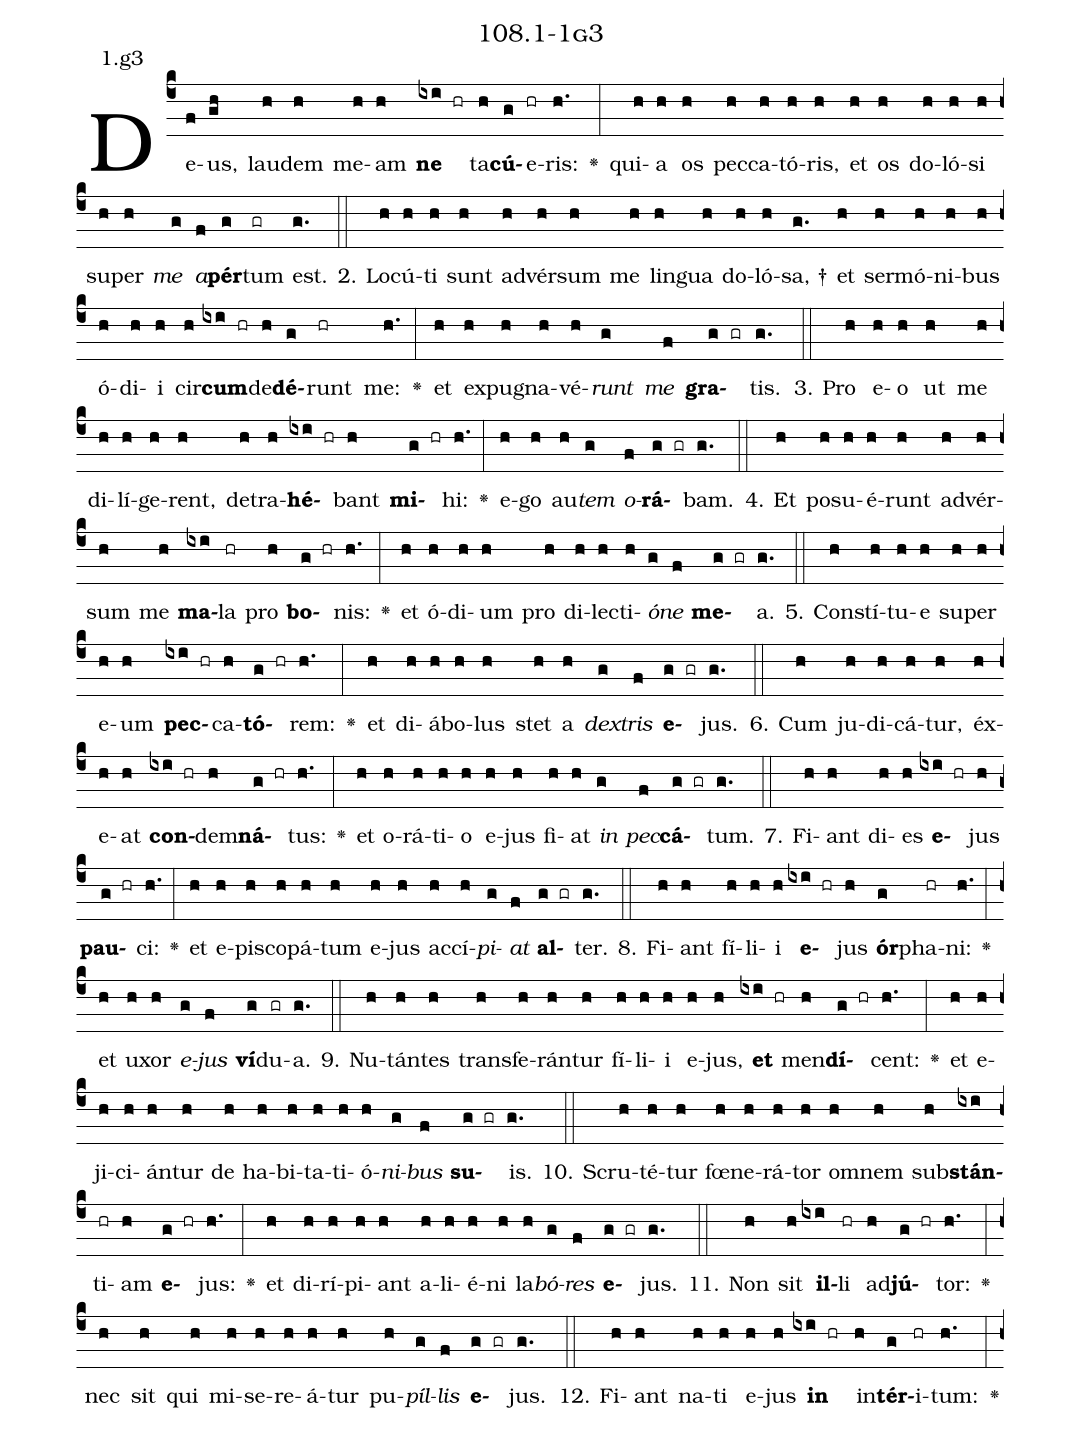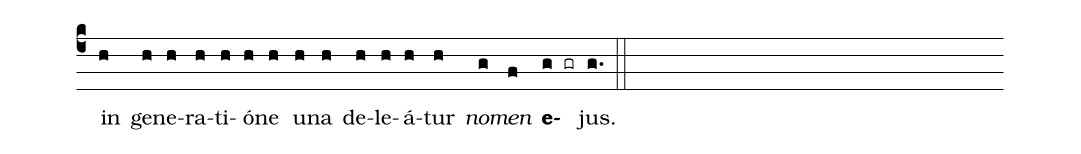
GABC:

name: 108.1-1g3;
annotation: 1.g3;
%%
(c4)De(f)us,(gh) lau(h)dem(h) me(h)am(h) <b>ne</b>(ixi hr) ta(h)<b>cú</b>(g)e(hr)ris:(h.) <v>\greheightstar</v>(:) qui(h)a(h) os(h) pec(h)ca(h)tó(h)ris,(h) et(h) os(h) do(h)ló(h)si(h) su(h)per(h) <i>me</i>(g) <i>a</i>(f)<b>pér</b>(g)tum(gr) est.(g.) (::)
2. Lo(h)cú(h)ti(h) sunt(h) ad(h)vér(h)sum(h) me(h) lin(h)gua(h) do(h)ló(h)sa, †(g.) et(h) ser(h)mó(h)ni(h)bus(h) ó(h)di(h)i(h) cir(h)<b>cum</b>(ixi hr)de(h)<b>dé</b>(g)runt(hr) me:(h.) <v>\greheightstar</v>(:) et(h) ex(h)pu(h)gna(h)vé(h)<i>runt</i>(g) <i>me</i>(f) <b>gra</b>(g gr)tis.(g.) (::)
3. Pro(h) e(h)o(h) ut(h) me(h) di(h)lí(h)ge(h)rent,(h) de(h)tra(h)<b>hé</b>(ixi hr)bant(h) <b>mi</b>(g hr)hi:(h.) <v>\greheightstar</v>(:) e(h)go(h) au(h)<i>tem</i>(g) <i>o</i>(f)<b>rá</b>(g gr)bam.(g.) (::)
4. Et(h) po(h)su(h)é(h)runt(h) ad(h)vér(h)sum(h) me(h) <b>ma</b>(ixi)la(hr) pro(h) <b>bo</b>(g hr)nis:(h.) <v>\greheightstar</v>(:) et(h) ó(h)di(h)um(h) pro(h) di(h)lec(h)ti(h)<i>ó</i>(g)<i>ne</i>(f) <b>me</b>(g gr)a.(g.) (::)
5. Con(h)stí(h)tu(h)e(h) su(h)per(h) e(h)um(h) <b>pec</b>(ixi hr)ca(h)<b>tó</b>(g hr)rem:(h.) <v>\greheightstar</v>(:) et(h) di(h)á(h)bo(h)lus(h) stet(h) a(h) <i>dex</i>(g)<i>tris</i>(f) <b>e</b>(g gr)jus.(g.) (::)
6. Cum(h) ju(h)di(h)cá(h)tur,(h) éx(h)e(h)at(h) <b>con</b>(ixi hr)dem(h)<b>ná</b>(g hr)tus:(h.) <v>\greheightstar</v>(:) et(h) o(h)rá(h)ti(h)o(h) e(h)jus(h) fi(h)at(h) <i>in</i>(g) <i>pec</i>(f)<b>cá</b>(g gr)tum.(g.) (::)
7. Fi(h)ant(h) di(h)es(h) <b>e</b>(ixi hr)jus(h) <b>pau</b>(g hr)ci:(h.) <v>\greheightstar</v>(:) et(h) e(h)pis(h)co(h)pá(h)tum(h) e(h)jus(h) ac(h)cí(h)<i>pi</i>(g)<i>at</i>(f) <b>al</b>(g gr)ter.(g.) (::)
8. Fi(h)ant(h) fí(h)li(h)i(h) <b>e</b>(ixi hr)jus(h) <b>ór</b>(g)pha(hr)ni:(h.) <v>\greheightstar</v>(:) et(h) u(h)xor(h) <i>e</i>(g)<i>jus</i>(f) <b>ví</b>(g)du(gr)a.(g.) (::)
9. Nu(h)tán(h)tes(h) trans(h)fe(h)rán(h)tur(h) fí(h)li(h)i(h) e(h)jus,(h) <b>et</b>(ixi hr) men(h)<b>dí</b>(g hr)cent:(h.) <v>\greheightstar</v>(:) et(h) e(h)ji(h)ci(h)án(h)tur(h) de(h) ha(h)bi(h)ta(h)ti(h)ó(h)<i>ni</i>(g)<i>bus</i>(f) <b>su</b>(g gr)is.(g.) (::)
10. Scru(h)té(h)tur(h) fœ(h)ne(h)rá(h)tor(h) om(h)nem(h) sub(h)<b>stán</b>(ixi)ti(hr)am(h) <b>e</b>(g hr)jus:(h.) <v>\greheightstar</v>(:) et(h) di(h)rí(h)pi(h)ant(h) a(h)li(h)é(h)ni(h) la(h)<i>bó</i>(g)<i>res</i>(f) <b>e</b>(g gr)jus.(g.) (::)
11. Non(h) sit(h) <b>il</b>(ixi)li(hr) ad(h)<b>jú</b>(g hr)tor:(h.) <v>\greheightstar</v>(:) nec(h) sit(h) qui(h) mi(h)se(h)re(h)á(h)tur(h) pu(h)<i>píl</i>(g)<i>lis</i>(f) <b>e</b>(g gr)jus.(g.) (::)
12. Fi(h)ant(h) na(h)ti(h) e(h)jus(h) <b>in</b>(ixi hr) in(h)<b>tér</b>(g)i(hr)tum:(h.) <v>\greheightstar</v>(:) in(h) ge(h)ne(h)ra(h)ti(h)ó(h)ne(h) u(h)na(h) de(h)le(h)á(h)tur(h) <i>no</i>(g)<i>men</i>(f) <b>e</b>(g gr)jus.(g.) (::)
